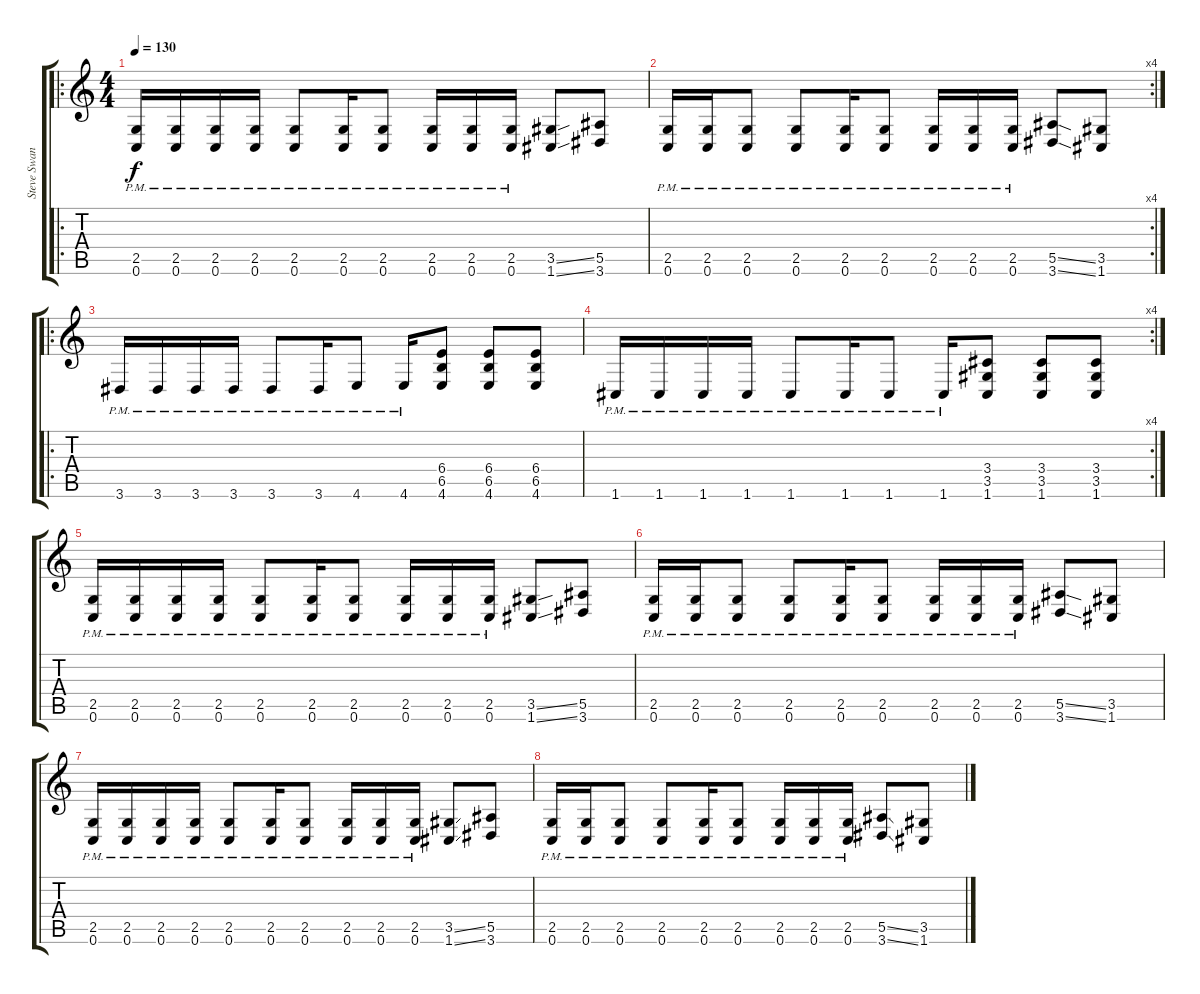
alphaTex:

\track ("Steve Swanson" "Steve Swan") {instrument distortionguitar}
\staff {score tabs}
\tuning (C4 G3 Eb3 Bb2 F2 C2) {hide}
\ro
\ts (4 4)
\tempo 130
\clef g2
\ks c
(2.5{pm} 0.6{pm}).16{dy f} (2.5{pm} 0.6{pm}).16 (2.5{pm} 0.6{pm}).16 (2.5{pm} 0.6{pm}).16 (2.5{pm} 0.6{pm}).8 (2.5{pm} 0.6{pm}).16 (2.5{pm} 0.6{pm}).8 (2.5{pm} 0.6{pm}).16 (2.5{pm} 0.6{pm}).16 (2.5{pm} 0.6{pm}).16 (3.5{ss} 1.6{ss}).8 (5.5 3.6).8 |
\rc 4
(2.5{pm} 0.6{pm}).16 (2.5{pm} 0.6{pm}).16 (2.5{pm} 0.6{pm}).8 (2.5{pm} 0.6{pm}).8 (2.5{pm} 0.6{pm}).16 (2.5{pm} 0.6{pm}).8 (2.5{pm} 0.6{pm}).16 (2.5{pm} 0.6{pm}).16 (2.5{pm} 0.6{pm}).16 (5.5{ss} 3.6{ss}).8 (3.5 1.6).8 |
\ro
3.6{pm}.16 3.6{pm}.16 3.6{pm}.16 3.6{pm}.16 3.6{pm}.8 3.6{pm}.16 4.6{pm}.8 4.6{pm}.16 (6.4 6.5 4.6).8 (6.4 6.5 4.6).8 (6.4 6.5 4.6).8 |
\rc 4
1.6{pm}.16 1.6{pm}.16 1.6{pm}.16 1.6{pm}.16 1.6{pm}.8 1.6{pm}.16 1.6{pm}.8 1.6{pm}.16 (3.4 3.5 1.6).8 (3.4 3.5 1.6).8 (3.4 3.5 1.6).8 |
(2.5{pm} 0.6{pm}).16 (2.5{pm} 0.6{pm}).16 (2.5{pm} 0.6{pm}).16 (2.5{pm} 0.6{pm}).16 (2.5{pm} 0.6{pm}).8 (2.5{pm} 0.6{pm}).16 (2.5{pm} 0.6{pm}).8 (2.5{pm} 0.6{pm}).16 (2.5{pm} 0.6{pm}).16 (2.5{pm} 0.6{pm}).16 (3.5{ss} 1.6{ss}).8 (5.5 3.6).8 |
(2.5{pm} 0.6{pm}).16 (2.5{pm} 0.6{pm}).16 (2.5{pm} 0.6{pm}).8 (2.5{pm} 0.6{pm}).8 (2.5{pm} 0.6{pm}).16 (2.5{pm} 0.6{pm}).8 (2.5{pm} 0.6{pm}).16 (2.5{pm} 0.6{pm}).16 (2.5{pm} 0.6{pm}).16 (5.5{ss} 3.6{ss}).8 (3.5 1.6).8 |
(2.5{pm} 0.6{pm}).16 (2.5{pm} 0.6{pm}).16 (2.5{pm} 0.6{pm}).16 (2.5{pm} 0.6{pm}).16 (2.5{pm} 0.6{pm}).8 (2.5{pm} 0.6{pm}).16 (2.5{pm} 0.6{pm}).8 (2.5{pm} 0.6{pm}).16 (2.5{pm} 0.6{pm}).16 (2.5{pm} 0.6{pm}).16 (3.5{ss} 1.6{ss}).8 (5.5 3.6).8 |
(2.5{pm} 0.6{pm}).16 (2.5{pm} 0.6{pm}).16 (2.5{pm} 0.6{pm}).8 (2.5{pm} 0.6{pm}).8 (2.5{pm} 0.6{pm}).16 (2.5{pm} 0.6{pm}).8 (2.5{pm} 0.6{pm}).16 (2.5{pm} 0.6{pm}).16 (2.5{pm} 0.6{pm}).16 (5.5{ss} 3.6{ss}).8 (3.5 1.6).8
